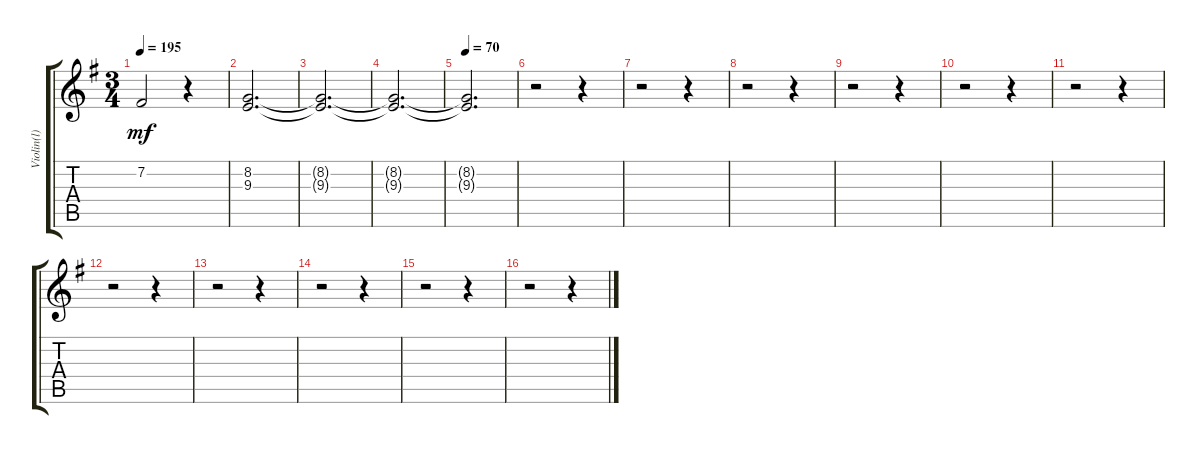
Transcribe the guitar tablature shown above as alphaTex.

\track ("Violin(l)" "Violin(l)") {instrument violin}
\staff {score tabs}
\tuning (E4 B3 G3 D3 A2 E2) {hide}
\ts (3 4)
\tempo 195
\clef g2
\ks g
7.2{t}.2{dy mf} r.4 |
(8.2 9.3).2{d} |
(8.2{t} 9.3{t}).2{d} |
(8.2{t} 9.3{t}).2{d} |
\tempo 70
(8.2{t} 9.3{t}).2{d} |
r.2 r.4 |
r.2 r.4 |
r.2 r.4 |
r.2 r.4 |
r.2 r.4 |
r.2 r.4 |
r.2 r.4 |
r.2 r.4 |
r.2 r.4 |
r.2 r.4 |
r.2 r.4
